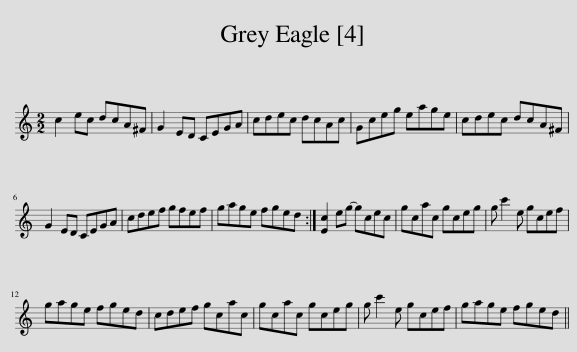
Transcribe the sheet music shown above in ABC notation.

X:1
L:1/8
M:2/2
I:linebreak $
K:C
V:1 treble
V:1
 c2 ec dcA^F | G2 ED CEGA | cdec dcAc | Gceg eage | cdec dcA^F |$ %5
 G2 ED CEGA | cdef gfef | gage fged :| [Ec]2 eg- gcec | gcac gceg | %10
 g c'2 e gcef |$ gage fged | cdef gcac | gcac gceg | g c'2 e gcef | %15
 gage fged || %16
